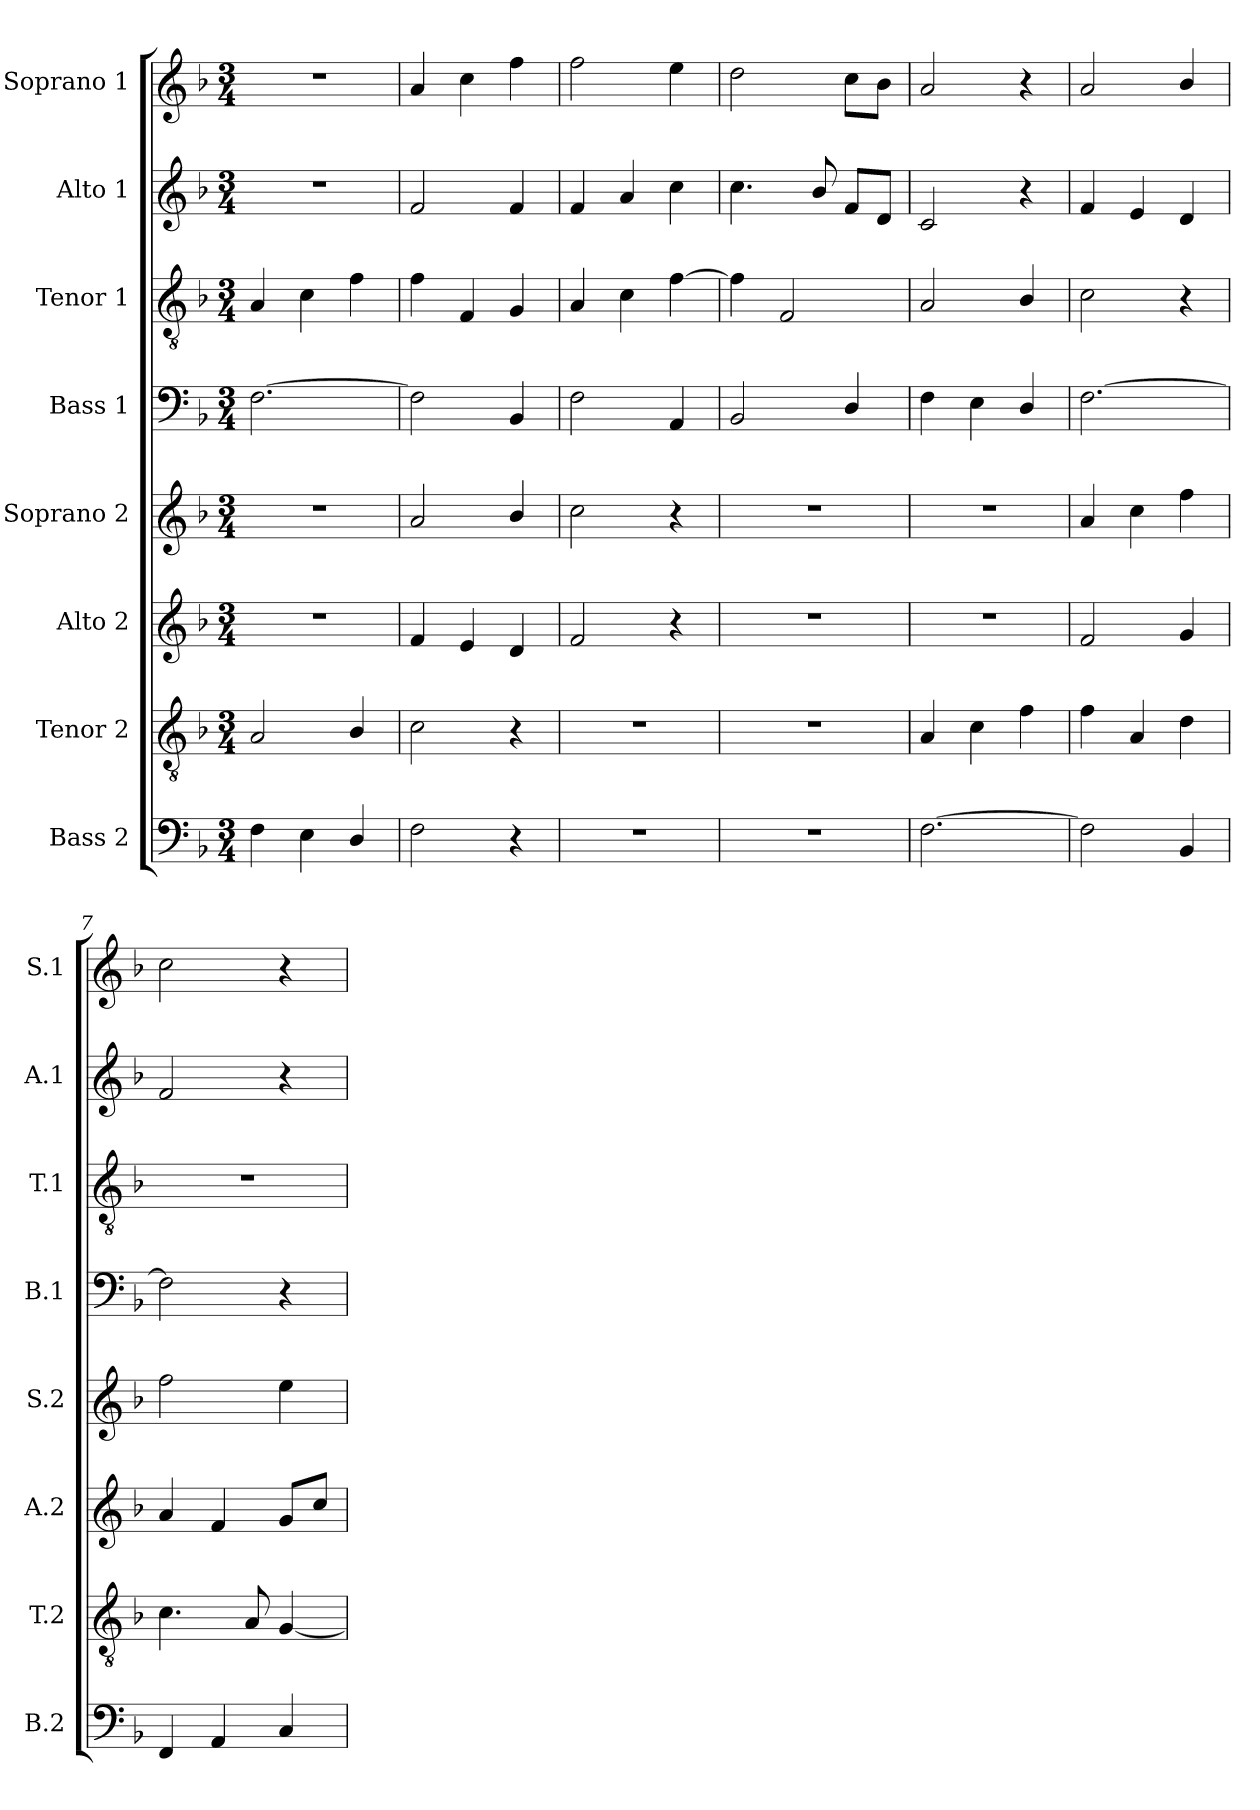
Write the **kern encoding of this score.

**kern	**kern	**kern	**kern	**kern	**kern	**kern	**kern
*part8	*part7	*part6	*part5	*part4	*part3	*part2	*part1
*staff8	*staff7	*staff6	*staff5	*staff4	*staff3	*staff2	*staff1
*I"Bass 2	*I"Tenor 2	*I"Alto 2	*I"Soprano 2	*I"Bass 1	*I"Tenor 1	*I"Alto 1	*I"Soprano 1
*I'B.2	*I'T.2	*I'A.2	*I'S.2	*I'B.1	*I'T.1	*I'A.1	*I'S.1
!!LO:PB:g=z
*clefF4	*clefGv2	*clefG2	*clefG2	*clefF4	*clefGv2	*clefG2	*clefG2
*	*ITrd7c12	*	*	*	*ITrd7c12	*	*
*k[b-]	*k[b-]	*k[b-]	*k[b-]	*k[b-]	*k[b-]	*k[b-]	*k[b-]
*F:	*F:	*F:	*F:	*F:	*F:	*F:	*F:
*M3/4	*M3/4	*M3/4	*M3/4	*M3/4	*M3/4	*M3/4	*M3/4
*MM100	*MM100	*MM100	*MM100	*MM100	*MM100	*MM100	*MM100
=1	=1	=1	=1	=1	=1	=1	=1
!	!	!LO:N:vis=1	!LO:N:vis=1	!	!	!LO:N:vis=1	!LO:N:vis=1
4Fi\	2AAi/	2.r	2.r	[2.Fi\	4AAi/	2.r	2.r
4Ei\	.	.	.	.	4Ci\	.	.
4Di/	4BB-i/	.	.	.	4Fi\	.	.
=2	=2	=2	=2	=2	=2	=2	=2
2Fi\	2Ci\	4fi/	2ai/	2Fi\]	4Fi\	2fi/	4ai/
.	.	4ei/	.	.	4FFi/	.	4cci\
4r	4r	4di/	4b-i/	4BB-i/	4GGi/	4fi/	4ffi\
=3	=3	=3	=3	=3	=3	=3	=3
!LO:N:vis=1	!LO:N:vis=1	!	!	!	!	!	!
2.r	2.r	2fi/	2cci\	2Fi\	4AAi/	4fi/	2ffi\
.	.	.	.	.	4Ci\	4ai/	.
.	.	4r	4r	4AAi/	[4Fi\	4cci\	4eei\
=4	=4	=4	=4	=4	=4	=4	=4
!LO:N:vis=1	!LO:N:vis=1	!LO:N:vis=1	!LO:N:vis=1	!	!	!	!
2.r	2.r	2.r	2.r	2BB-i/	4Fi\]	4.cci\	2ddi\
.	.	.	.	.	2FFi/	.	.
.	.	.	.	.	.	8b-i/	.
.	.	.	.	4Di/	.	8fi/L	8cci\L
.	.	.	.	.	.	8di/J	8b-i\J
=5	=5	=5	=5	=5	=5	=5	=5
!	!	!LO:N:vis=1	!LO:N:vis=1	!	!	!	!
[2.Fi\	4AAi/	2.r	2.r	4Fi\	2AAi/	2ci/	2ai/
.	4Ci\	.	.	4Ei\	.	.	.
.	4Fi\	.	.	4Di/	4BB-i/	4r	4r
=6	=6	=6	=6	=6	=6	=6	=6
2Fi\]	4Fi\	2fi/	4ai/	[2.Fi\	2Ci\	4fi/	2ai/
.	4AAi/	.	4cci\	.	.	4ei/	.
4BB-i/	4Di\	4gi/	4ffi\	.	4r	4di/	4b-i/
=7	=7	=7	=7	=7	=7	=7	=7
!	!	!	!	!	!LO:N:vis=1	!	!
4FFi/	4.Ci\	4ai/	2ffi\	2Fi\]	2.r	2fi/	2cci\
4AAi/	.	4fi/	.	.	.	.	.
.	8AAi/	.	.	.	.	.	.
4Ci/	[4GGi/	8gi/L	4eei\	4r	.	4r	4r
.	.	8cci/J	.	.	.	.	.
=	=	=	=	=	=	=	=
*-	*-	*-	*-	*-	*-	*-	*-
